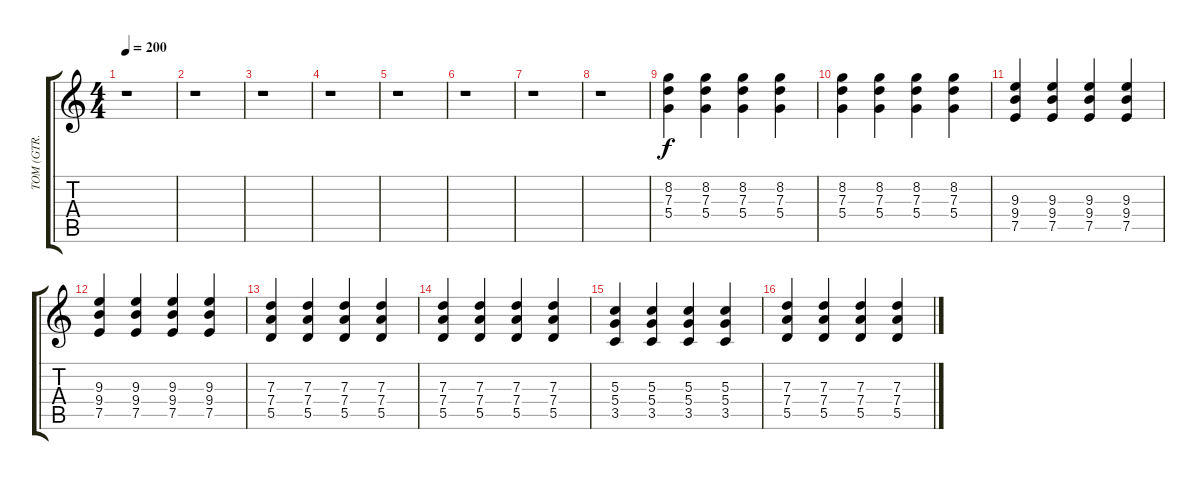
\track ("TOM (GTR. LIMPIA)" "TOM (GTR. ") {instrument acousticguitarsteel}
\staff {score tabs}
\tuning (E4 B3 G3 D3 A2 E2) {hide}
\ts (4 4)
\tempo 200
\clef g2
\ks c
r.1{dy f instrument acousticguitarsteel} |
r.1 |
r.1 |
r.1 |
r.1 |
r.1 |
r.1 |
r.1 |
(8.2 7.3 5.4).4 (8.2 7.3 5.4).4 (8.2 7.3 5.4).4 (8.2 7.3 5.4).4 |
(8.2 7.3 5.4).4 (8.2 7.3 5.4).4 (8.2 7.3 5.4).4 (8.2 7.3 5.4).4 |
(9.3 9.4 7.5).4 (9.3 9.4 7.5).4 (9.3 9.4 7.5).4 (9.3 9.4 7.5).4 |
(9.3 9.4 7.5).4 (9.3 9.4 7.5).4 (9.3 9.4 7.5).4 (9.3 9.4 7.5).4 |
(7.3 7.4 5.5).4 (7.3 7.4 5.5).4 (7.3 7.4 5.5).4 (7.3 7.4 5.5).4 |
(7.3 7.4 5.5).4 (7.3 7.4 5.5).4 (7.3 7.4 5.5).4 (7.3 7.4 5.5).4 |
(5.3 5.4 3.5).4 (5.3 5.4 3.5).4 (5.3 5.4 3.5).4 (5.3 5.4 3.5).4 |
(7.3 7.4 5.5).4 (7.3 7.4 5.5).4 (7.3 7.4 5.5).4 (7.3 7.4 5.5).4
